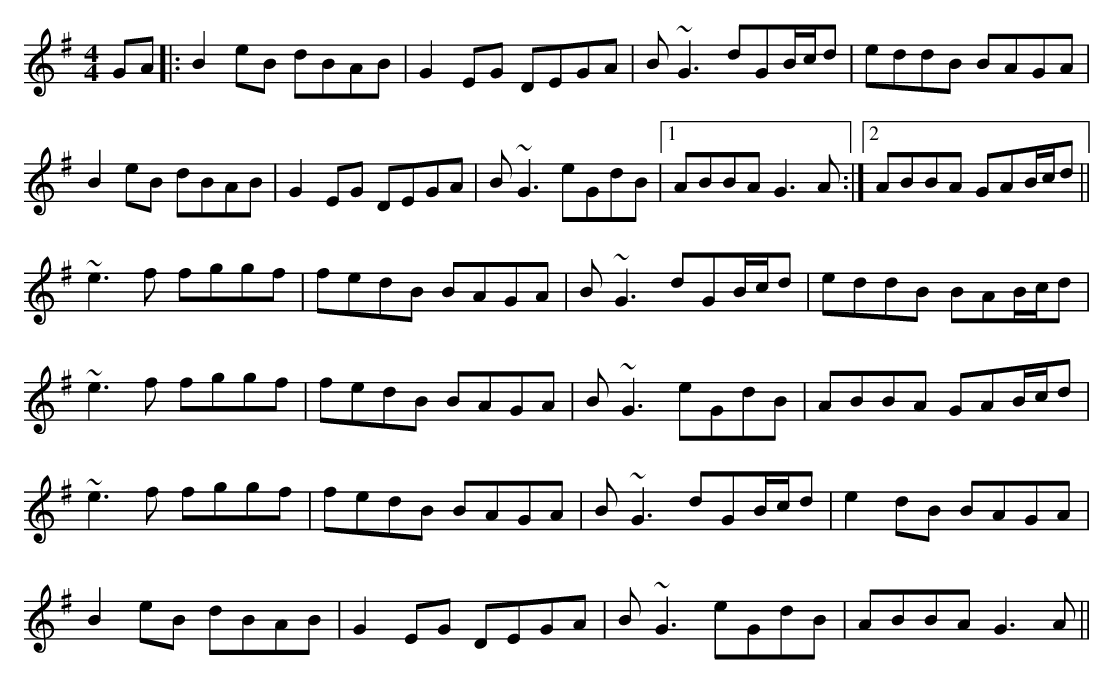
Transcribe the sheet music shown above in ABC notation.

X:1
M:4/4
K:G
GA|:B2eB dBAB|G2EG DEGA|B~G3 dGB/c/d|eddB BAGA|
B2eB dBAB|G2EG DEGA|B~G3 eGdB|1 ABBA G3A:|2 ABBA GAB/c/d||
~e3f fggf|fedB BAGA|B~G3 dGB/c/d|eddB BAB/c/d|
~e3f fggf|fedB BAGA|B~G3 eGdB|ABBA GAB/c/d|
~e3f fggf|fedB BAGA|B~G3 dGB/c/d|e2dB BAGA|
B2eB dBAB|G2EG DEGA|B~G3 eGdB|ABBA G3A||
